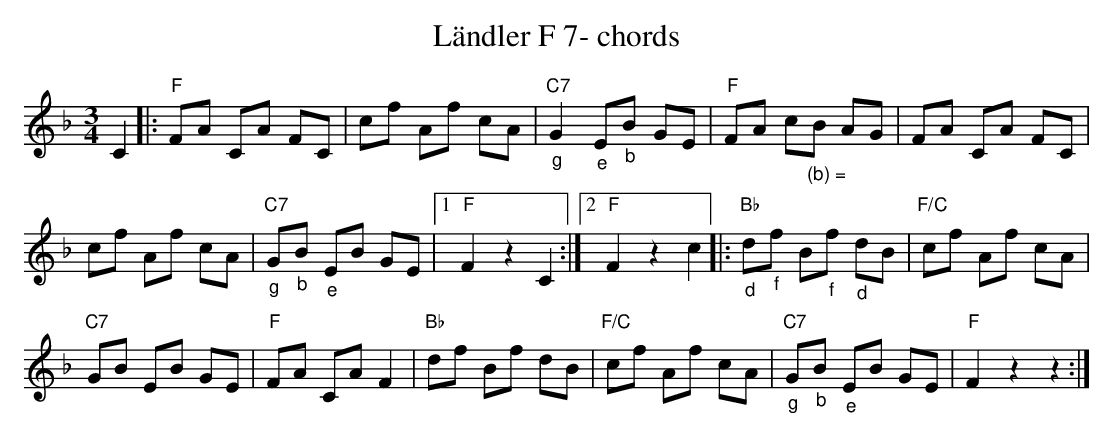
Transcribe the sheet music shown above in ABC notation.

X:1
T:L\"andler F 7- chords
M:3/4
L:1/8
K:Fmaj%%MIDI gchordon
C2 |: "F"FA CA FC | cf Af cA | "C7""_g"G2 "_e"E"_b"B GE | "F"FA c"_(b) ="B AG | FA CA FC |
cf Af cA | "C7""_g"G"_b"B "_e"EB GE |1 "F"F2z2C2 :|2 "F"F2z2c2 |: "Bb""_d"d"_f"f B"_f"f "_d"dB | "F/C"cf Af cA |
"C7"GB EB GE | "F"FA CAF2 | "Bb"df Bf dB | "F/C"cf Af cA | "C7""_g"G"_b"B "_e"EB GE | "F"F2z2z2 :|
